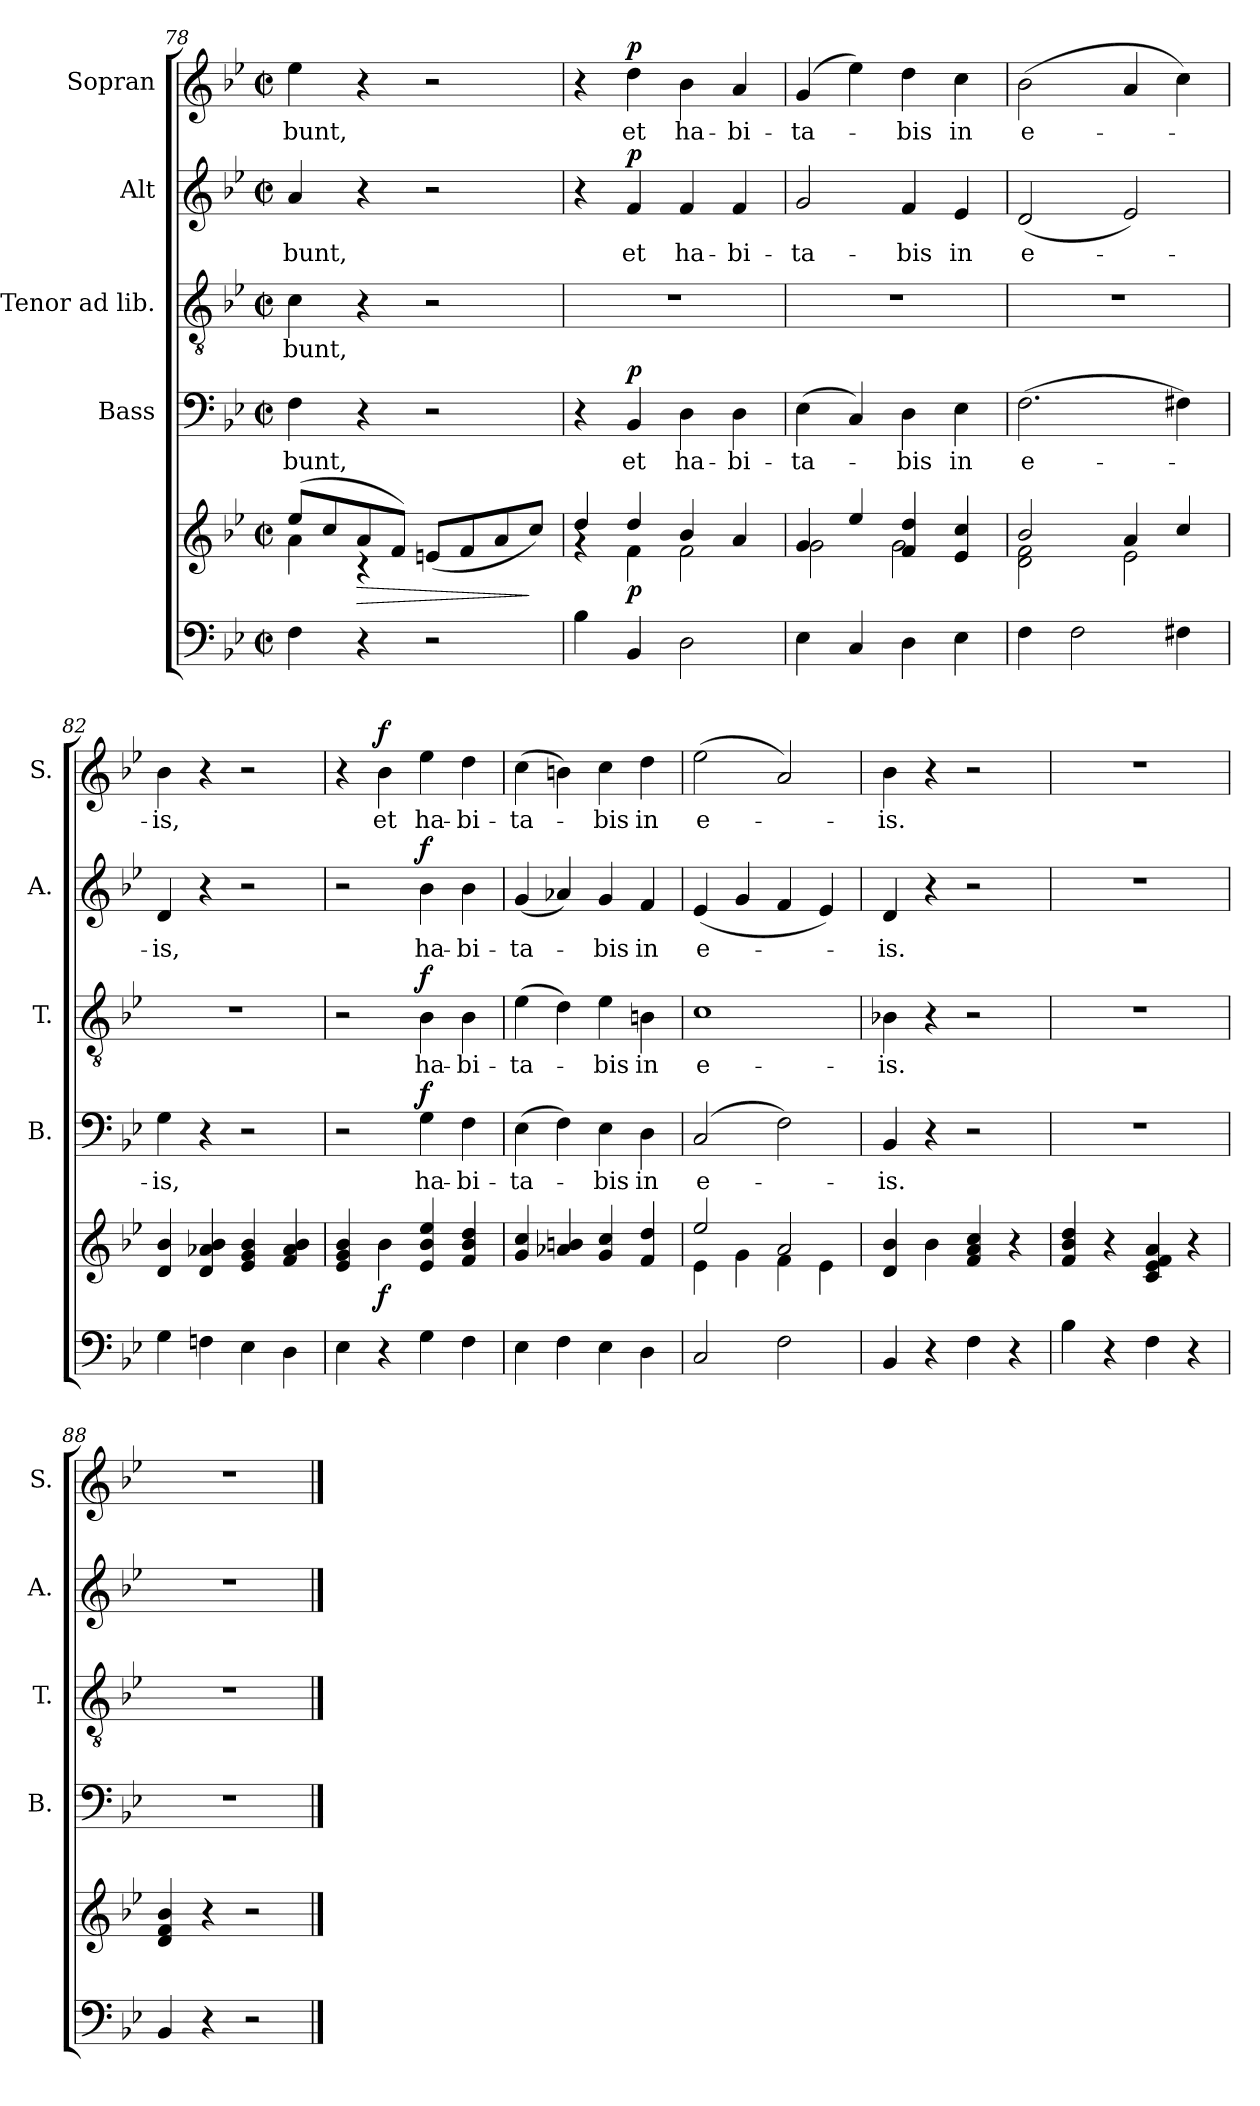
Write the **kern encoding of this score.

**kern	**kern	**dynam	**kern	**text	**dynam	**kern	**text	**dynam	**kern	**text	**dynam	**kern	**text	**dynam
*part5	*part5	*part5	*part4	*part4	*part4	*part3	*part3	*part3	*part2	*part2	*part2	*part1	*part1	*part1
*staff6	*staff5	*staff5/6	*staff4	*staff4	*staff4	*staff3	*staff3	*staff3	*staff2	*staff2	*staff2	*staff1	*staff1	*staff1
*	*	*	*I"Bass	*	*	*I"Tenor ad lib.	*	*	*I"Alt	*	*	*I"Sopran	*	*
*	*	*	*I'B.	*	*	*I'T.	*	*	*I'A.	*	*	*I'S.	*	*
*clefF4	*clefG2	*	*clefF4	*	*	*clefGv2	*	*	*clefG2	*	*	*clefG2	*	*
*k[b-e-]	*k[b-e-]	*	*k[b-e-]	*	*	*k[b-e-]	*	*	*k[b-e-]	*	*	*k[b-e-]	*	*
*B-:	*B-:	*	*B-:	*	*	*B-:	*	*	*B-:	*	*	*B-:	*	*
*M2/2	*M2/2	*	*M2/2	*	*	*M2/2	*	*	*M2/2	*	*	*M2/2	*	*
*met(c|)	*met(c|)	*	*met(c|)	*	*	*met(c|)	*	*	*met(c|)	*	*	*met(c|)	*	*
=78	=78	=78	=78	=78	=78	=78	=78	=78	=78	=78	=78	=78	=78	=78
*	*^	*	*	*	*	*	*	*	*	*	*	*	*	*
!	!	!	!	!	!LO:LY:b	!	!	!LO:LY:b	!	!	!LO:LY:b	!	!	!LO:LY:b	!
4F\	(>8ee-/L	4a\	.	4F\	-bunt,	.	4c\	-bunt,	.	4a/	-bunt,	.	4ee-\	-bunt,	.
.	8cc/	.	.	.	.	.	.	.	.	.	.	.	.	.	.
!	!	!	!LO:HP:b	!	!	!	!	!	!	!	!	!	!	!	!
4r	8a/	4rc	>	4r	.	.	4r	.	.	4r	.	.	4r	.	.
.	8f/J)	.	.	.	.	.	.	.	.	.	.	.	.	.	.
2r	(>8en/L	2ryy	.	2r	.	.	2r	.	.	2r	.	.	2r	.	.
.	8f/	.	.	.	.	.	.	.	.	.	.	.	.	.	.
.	8a/	.	.	.	.	.	.	.	.	.	.	.	.	.	.
.	8cc/J)	.	]	.	.	.	.	.	.	.	.	.	.	.	.
=79	=79	=79	=79	=79	=79	=79	=79	=79	=79	=79	=79	=79	=79	=79	=79
4B-\	4dd/	4rf	.	4r	.	.	1r	.	.	4r	.	.	4r	.	.
!	!	!	!LO:DY:b	!	!LO:LY:b	!LO:DY:a	!	!	!	!	!LO:LY:b	!LO:DY:a	!	!LO:LY:b	!LO:DY:a
4BB-/	4dd/	4f\	p	4BB-/	et	p	.	.	.	4f/	et	p	4dd\	et	p
!	!	!	!	!	!LO:LY:b	!	!	!	!	!	!LO:LY:b	!	!	!LO:LY:b	!
2D\	4b-/	2f\	.	4D\	ha-	.	.	.	.	4f/	ha-	.	4b-\	ha-	.
!	!	!	!	!	!LO:LY:b	!	!	!	!	!	!LO:LY:b	!	!	!LO:LY:b	!
.	4a/	.	.	4D\	-bi-	.	.	.	.	4f/	-bi-	.	4a/	-bi-	.
=80	=80	=80	=80	=80	=80	=80	=80	=80	=80	=80	=80	=80	=80	=80	=80
!	!	!	!	!	!LO:LY:b	!	!	!	!	!	!LO:LY:b	!	!	!LO:LY:b	!
4E-\	4g/	2g\	.	(>4E-\	-ta-	.	1r	.	.	2g/	-ta-	.	(4g/	-ta-	.
4C/	4ee-/	.	.	4C/)	.	.	.	.	.	.	.	.	4ee-\)	.	.
!	!	!	!	!	!LO:LY:b	!	!	!	!	!	!LO:LY:b	!	!	!LO:LY:b	!
4D\	4f/ 4dd/	2g\	.	4D\	-bis	.	.	.	.	4f/	-bis	.	4dd\	-bis	.
!	!	!	!	!	!LO:LY:b	!	!	!	!	!	!LO:LY:b	!	!	!LO:LY:b	!
4E-\	4e-/ 4cc/	.	.	4E-\	in	.	.	.	.	4e-/	in	.	4cc\	in	.
=81	=81	=81	=81	=81	=81	=81	=81	=81	=81	=81	=81	=81	=81	=81	=81
!	!	!	!	!	!LO:LY:b	!	!	!	!	!	!LO:LY:b	!	!	!LO:LY:b	!
4F\	2b-/	2d\ 2f\	.	(>2.F\	e-	.	1r	.	.	(<2d/	e-	.	(>2b-\	e-	.
2F\	.	.	.	.	.	.	.	.	.	.	.	.	.	.	.
.	4a/	2e-\	.	.	.	.	.	.	.	2e-/)	.	.	4a/	.	.
4F#X\	4cc/	.	.	4F#X\)	.	.	.	.	.	.	.	.	4cc\)	.	.
*	*v	*v	*	*	*	*	*	*	*	*	*	*	*	*	*
=82	=82	=82	=82	=82	=82	=82	=82	=82	=82	=82	=82	=82	=82	=82
!	!	!	!	!LO:LY:b	!	!	!	!	!	!LO:LY:b	!	!	!LO:LY:b	!
4G\	4d/ 4b-/	.	4G\	-is,	.	1r	.	.	4d/	-is,	.	4b-\	-is,	.
4Fn\	4d/ 4a-X/ 4b-/	.	4r	.	.	.	.	.	4r	.	.	4r	.	.
4E-\	4e-/ 4g/ 4b-/	.	2r	.	.	.	.	.	2r	.	.	2r	.	.
4D\	4f/ 4a-/ 4b-/	.	.	.	.	.	.	.	.	.	.	.	.	.
!!LO:LB:g=z
=83	=83	=83	=83	=83	=83	=83	=83	=83	=83	=83	=83	=83	=83	=83
4E-\	4e-/ 4g/ 4b-/	.	2r	.	.	2r	.	.	2r	.	.	4r	.	.
!	!	!LO:DY:b	!	!	!	!	!	!	!	!	!	!	!LO:LY:b	!LO:DY:a
4r	4b-\	f	.	.	.	.	.	.	.	.	.	4b-\	et	f
!	!	!	!	!LO:LY:b	!LO:DY:a	!	!LO:LY:b	!LO:DY:a	!	!LO:LY:b	!LO:DY:a	!	!LO:LY:b	!
4G\	4e-/ 4b-/ 4ee-/	.	4G\	ha-	f	4B-\	ha-	f	4b-\	ha-	f	4ee-\	ha-	.
!	!	!	!	!LO:LY:b	!	!	!LO:LY:b	!	!	!LO:LY:b	!	!	!LO:LY:b	!
4F\	4f/ 4b-/ 4dd/	.	4F\	-bi-	.	4B-\	-bi-	.	4b-\	-bi-	.	4dd\	-bi-	.
=84	=84	=84	=84	=84	=84	=84	=84	=84	=84	=84	=84	=84	=84	=84
!	!	!	!	!LO:LY:b	!	!	!LO:LY:b	!	!	!LO:LY:b	!	!	!LO:LY:b	!
4E-\	4g/ 4cc/	.	(>4E-\	-ta-	.	(>4e-\	-ta-	.	(<4g/	-ta-	.	(>4cc\	-ta-	.
4F\	4a-X/ 4bn/	.	4F\)	.	.	4d\)	.	.	4a-X/)	.	.	4bn\)	.	.
!	!	!	!	!LO:LY:b	!	!	!LO:LY:b	!	!	!LO:LY:b	!	!	!LO:LY:b	!
4E-\	4g/ 4cc/	.	4E-\	-bis	.	4e-\	-bis	.	4g/	-bis	.	4cc\	-bis	.
!	!	!	!	!LO:LY:b	!	!	!LO:LY:b	!	!	!LO:LY:b	!	!	!LO:LY:b	!
4D\	4f/ 4dd/	.	4D\	in	.	4Bn\	in	.	4f/	in	.	4dd\	in	.
=85	=85	=85	=85	=85	=85	=85	=85	=85	=85	=85	=85	=85	=85	=85
*	*^	*	*	*	*	*	*	*	*	*	*	*	*	*
!	!	!	!	!	!LO:LY:b	!	!	!LO:LY:b	!	!	!LO:LY:b	!	!	!LO:LY:b	!
2C/	2ee-/	4e-\	.	(2C/	e-	.	1c	e-	.	(<4e-/	e-	.	(>2ee-\	e-	.
.	.	4g\	.	.	.	.	.	.	.	4g/	.	.	.	.	.
2F\	2a/	4f\	.	2F\)	.	.	.	.	.	4f/	.	.	2a/)	.	.
.	.	4e-\	.	.	.	.	.	.	.	4e-/)	.	.	.	.	.
=86	=86	=86	=86	=86	=86	=86	=86	=86	=86	=86	=86	=86	=86	=86	=86
!	!	!	!	!	!LO:LY:b	!	!	!LO:LY:b	!	!	!LO:LY:b	!	!	!LO:LY:b	!
*	*v	*v	*	*	*	*	*	*	*	*	*	*	*	*	*
4BB-/	4d/ 4b-/	.	4BB-/	-is.	.	4B-X\	-is.	.	4d/	-is.	.	4b-\	-is.	.
4r	4b-\	.	4r	.	.	4r	.	.	4r	.	.	4r	.	.
4F\	4f/ 4a/ 4cc/	.	2r	.	.	2r	.	.	2r	.	.	2r	.	.
4r	4r	.	.	.	.	.	.	.	.	.	.	.	.	.
=87	=87	=87	=87	=87	=87	=87	=87	=87	=87	=87	=87	=87	=87	=87
4B-\	4f/ 4b-/ 4dd/	.	1r	.	.	1r	.	.	1r	.	.	1r	.	.
4r	4r	.	.	.	.	.	.	.	.	.	.	.	.	.
4F\	4c/ 4e-/ 4f/ 4a/	.	.	.	.	.	.	.	.	.	.	.	.	.
4r	4r	.	.	.	.	.	.	.	.	.	.	.	.	.
=88	=88	=88	=88	=88	=88	=88	=88	=88	=88	=88	=88	=88	=88	=88
4BB-/	4d/ 4f/ 4b-/	.	1r	.	.	1r	.	.	1r	.	.	1r	.	.
4r	4r	.	.	.	.	.	.	.	.	.	.	.	.	.
2r	2r	.	.	.	.	.	.	.	.	.	.	.	.	.
==	==	==	==	==	==	==	==	==	==	==	==	==	==	==
*-	*-	*-	*-	*-	*-	*-	*-	*-	*-	*-	*-	*-	*-	*-
